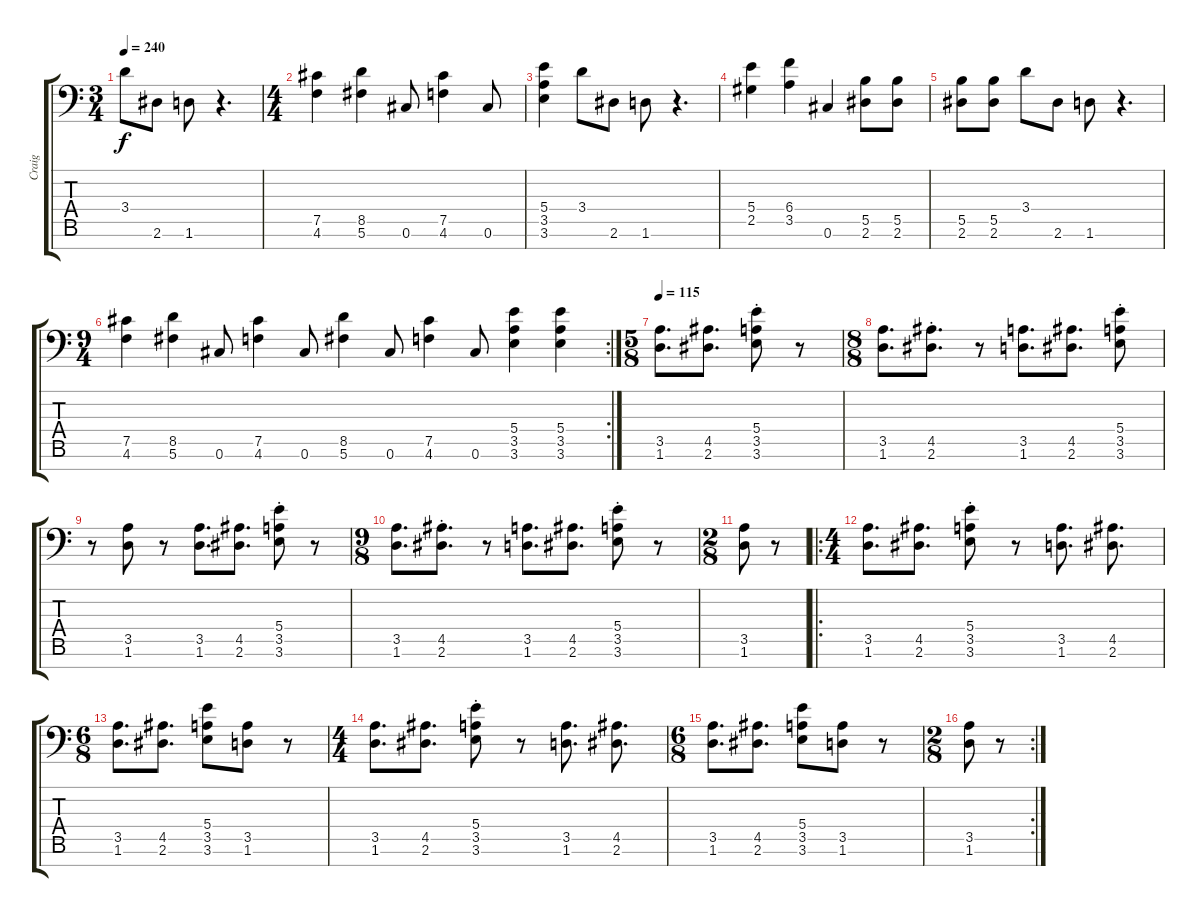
\track ("Craig" "Craig") {instrument distortionguitar}
\staff {score tabs}
\tuning (Db4 Ab3 E3 B2 Gb2 Db2 Ab1) {hide}
\ts (3 4)
\tempo 240
\clef f4
\ks c
3.4.8{dy f} 2.6.8 1.6.8 r.4{d} |
\ts (4 4)
(7.5 4.6).4 (8.5 5.6).4 0.6.8 (7.5 4.6).4 0.6.8 |
(5.4 3.5 3.6).4 3.4.8 2.6.8 1.6.8 r.4{d} |
(5.4 2.5).4 (6.4 3.5).4 0.6.4 (5.5 2.6).8 (5.5 2.6).8 |
(5.5 2.6).8 (5.5 2.6).8 3.4.8 2.6.8 1.6.8 r.4{d} |
\rc 2
\ts (9 4)
(7.5 4.6).4 (8.5 5.6).4 0.6.8 (7.5 4.6).4 0.6.8 (8.5 5.6).4 0.6.8 (7.5 4.6).4 0.6.8 (5.4 3.5 3.6).4 (5.4 3.5 3.6).4 |
\ts (5 8)
\tempo 115
(3.5 1.6).8{d} (4.5 2.6).8{d} (5.4{st} 3.5{st} 3.6{st}).8 r.8 |
\ts (8 8)
(3.5 1.6).8{d} (4.5{st} 2.6{st}).8{d} r.8 (3.5 1.6).8{d} (4.5 2.6).8{d} (5.4{st} 3.5{st} 3.6{st}).8 |
r.8 (3.5 1.6).8 r.8 (3.5 1.6).8{d} (4.5 2.6).8{d} (5.4{st} 3.5{st} 3.6{st}).8 r.8 |
\ts (9 8)
(3.5 1.6).8{d} (4.5{st} 2.6{st}).8{d} r.8 (3.5 1.6).8{d} (4.5 2.6).8{d} (5.4{st} 3.5{st} 3.6{st}).8 r.8 |
\ts (2 8)
(3.5 1.6).8 r.8 |
\ro
\ts (4 4)
(3.5 1.6).8{d} (4.5 2.6).8{d} (5.4{st} 3.5{st} 3.6{st}).8 r.8 (3.5 1.6).8{d} (4.5 2.6).8{d} |
\ts (6 8)
(3.5 1.6).8{d} (4.5 2.6).8{d} (5.4 3.5 3.6).8 (3.5 1.6).8 r.8 |
\ts (4 4)
(3.5 1.6).8{d} (4.5 2.6).8{d} (5.4{st} 3.5{st} 3.6{st}).8 r.8 (3.5 1.6).8{d} (4.5 2.6).8{d} |
\ts (6 8)
(3.5 1.6).8{d} (4.5 2.6).8{d} (5.4 3.5 3.6).8 (3.5 1.6).8 r.8 |
\rc 2
\ts (2 8)
(3.5 1.6).8 r.8
